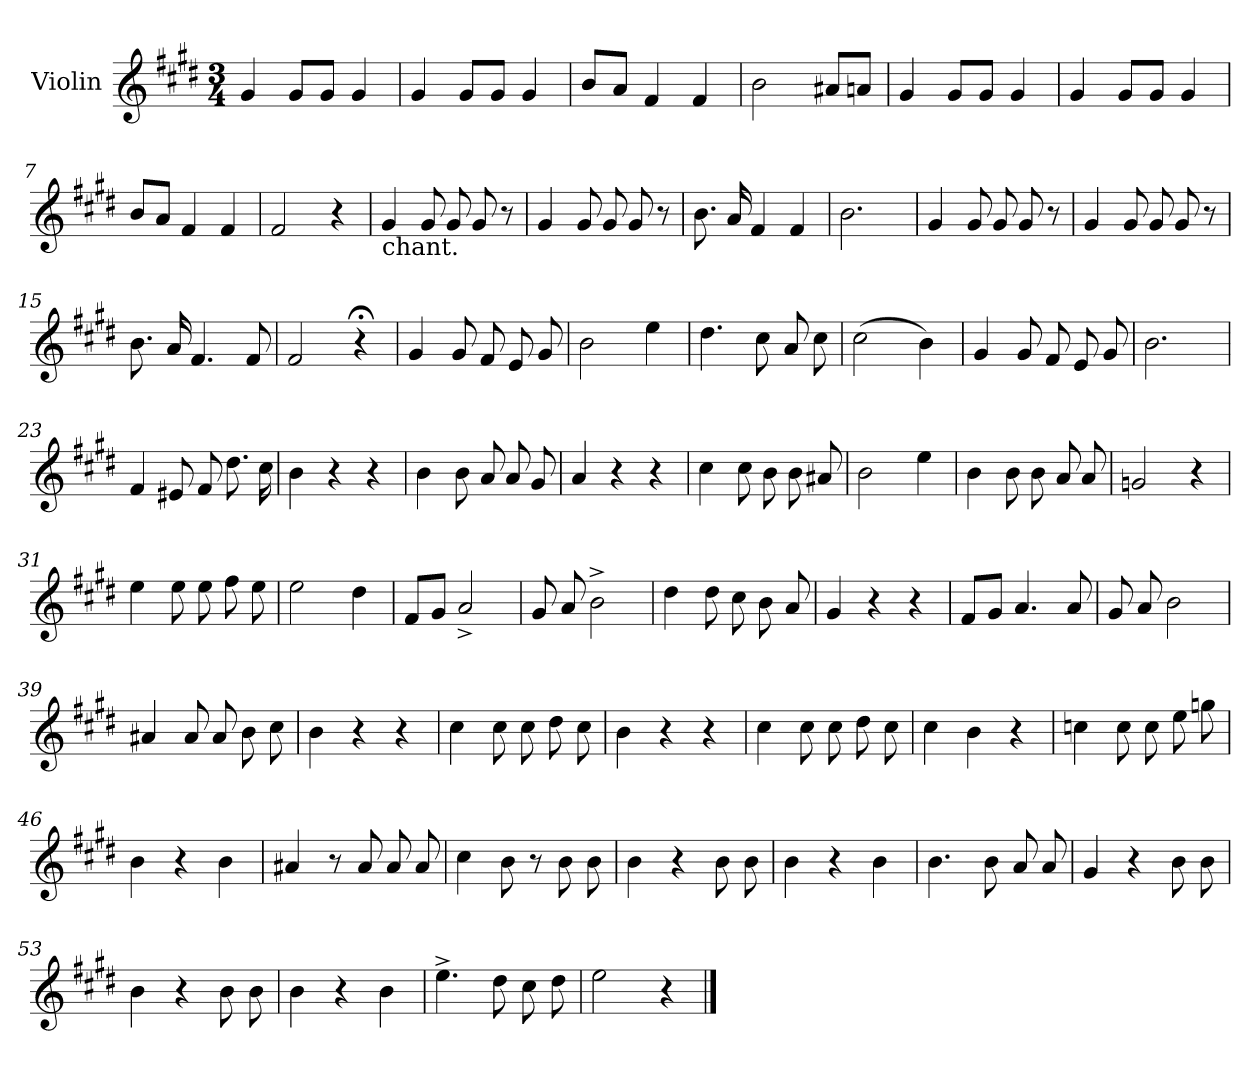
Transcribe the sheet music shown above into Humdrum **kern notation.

**kern	**dynam
*part1	*part1
*staff1	*staff1
*I"Violin	*
*I'Vln.	*
*clefG2	*
*k[f#c#g#d#]	*
*M3/4	*
=1	=1
!	!LO:DY:a
4g#/	Moderato
8g#L	.
8g#J	.
4g#/	.
=2	=2
4g#/	.
8g#L	.
8g#J	.
4g#/	.
=3	=3
8bL	.
8aJ	.
4f#/	.
4f#/	.
=4	=4
2b\	.
8a#XL	.
8anJ	.
=5	=5
4g#/	.
8g#L	.
8g#J	.
4g#/	.
=6	=6
4g#/	.
8g#L	.
8g#J	.
4g#/	.
=7	=7
8bL	.
8aJ	.
4f#/	.
4f#/	.
!!LO:LB:g=z
=8	=8
2f#/	.
4r	.
=9	=9
!LO:TX:b:t=chant.	!
4g#/	.
8g#/	.
8g#/	.
8g#/	.
8r	.
=10	=10
4g#/	.
8g#/	.
8g#/	.
8g#/	.
8r	.
=11	=11
8.b\	.
16a/	.
4f#/	.
4f#/	.
=12	=12
2.b\	.
=13	=13
4g#/	.
8g#/	.
8g#/	.
8g#/	.
8r	.
!!LO:LB:g=z
=14	=14
4g#/	.
8g#/	.
8g#/	.
8g#/	.
8r	.
=15	=15
8.b\	.
16a/	.
4.f#/	.
8f#/	.
=16	=16
2f#/	.
4r;<	.
=17	=17
4g#/	.
8g#/	.
8f#/	.
8e/	.
8g#/	.
=18	=18
2b\	.
4ee\	.
=19	=19
4.dd#\	.
8cc#\	.
8a/	.
8cc#\	.
=20	=20
(>2cc#\	.
4b\)	.
!!LO:LB:g=z
=21	=21
4g#/	.
8g#/	.
8f#/	.
8e/	.
8g#/	.
=22	=22
2.b\	.
=23	=23
4f#/	.
8e#X/	.
8f#/	.
8.dd#\	.
16cc#\	.
=24	=24
4b\	.
4r	.
4r	.
=25	=25
4b\	.
8b\	.
8a/	.
8a/	.
8g#/	.
=26	=26
4a/	.
4r	.
4r	.
!!LO:LB:g=z
=27	=27
4cc#\	.
8cc#\	.
8b\	.
8b\	.
8a#X/	.
=28	=28
2b\	.
4ee\	.
=29	=29
4b\	.
8b\	.
8b\	.
8a/	.
8a/	.
=30	=30
2gn/	.
4r	.
=31	=31
4ee\	.
8ee\	.
8ee\	.
8ff#\	.
8ee\	.
=32	=32
2ee\	.
4dd#\	.
=33	=33
8f#L	.
8g#J	.
2a^/	.
!!LO:LB:g=z
=34	=34
8g#/	.
8a/	.
2b^\	.
=35	=35
4dd#\	.
8dd#\	.
8cc#\	.
8b\	.
8a/	.
=36	=36
4g#/	.
4r	.
4r	.
=37	=37
8f#L	.
8g#J	.
4.a/	.
8a/	.
=38	=38
8g#/	.
8a/	.
2b\	.
=39	=39
4a#X/	.
8a#/	.
8a#/	.
8b\	.
8cc#\	.
=40	=40
4b\	.
4r	.
4r	.
!!LO:LB:g=z
=41	=41
4cc#\	.
8cc#\	.
8cc#\	.
8dd#\	.
8cc#\	.
=42	=42
4b\	.
4r	.
4r	.
=43	=43
4cc#\	.
8cc#\	.
8cc#\	.
8dd#\	.
8cc#\	.
=44	=44
4cc#\	.
4b\	.
4r	.
=45	=45
4ccn\	.
8cc\	.
8cc\	.
8ee\	.
8ggn\	.
=46	=46
4b\	.
4r	.
4b\	.
=47	=47
4a#X/	.
8r	.
8a#/	.
8a#/	.
8a#/	.
!!LO:LB:g=z
=48	=48
4cc#\	.
8b\	.
8r	.
8b\	.
8b\	.
=49	=49
4b\	.
4r	.
8b\	.
8b\	.
=50	=50
4b\	.
4r	.
4b\	.
=51	=51
4.b\	.
8b\	.
8a/	.
8a/	.
=52	=52
4g#/	.
4r	.
8b\	.
8b\	.
=53	=53
4b\	.
4r	.
8b\	.
8b\	.
=54	=54
4b\	.
4r	.
4b\	.
!!LO:LB:g=z
=55	=55
4.ee^\	.
8dd#\	.
8cc#\	.
8dd#\	.
=56	=56
2ee\	.
4r	.
==	==
*-	*-
